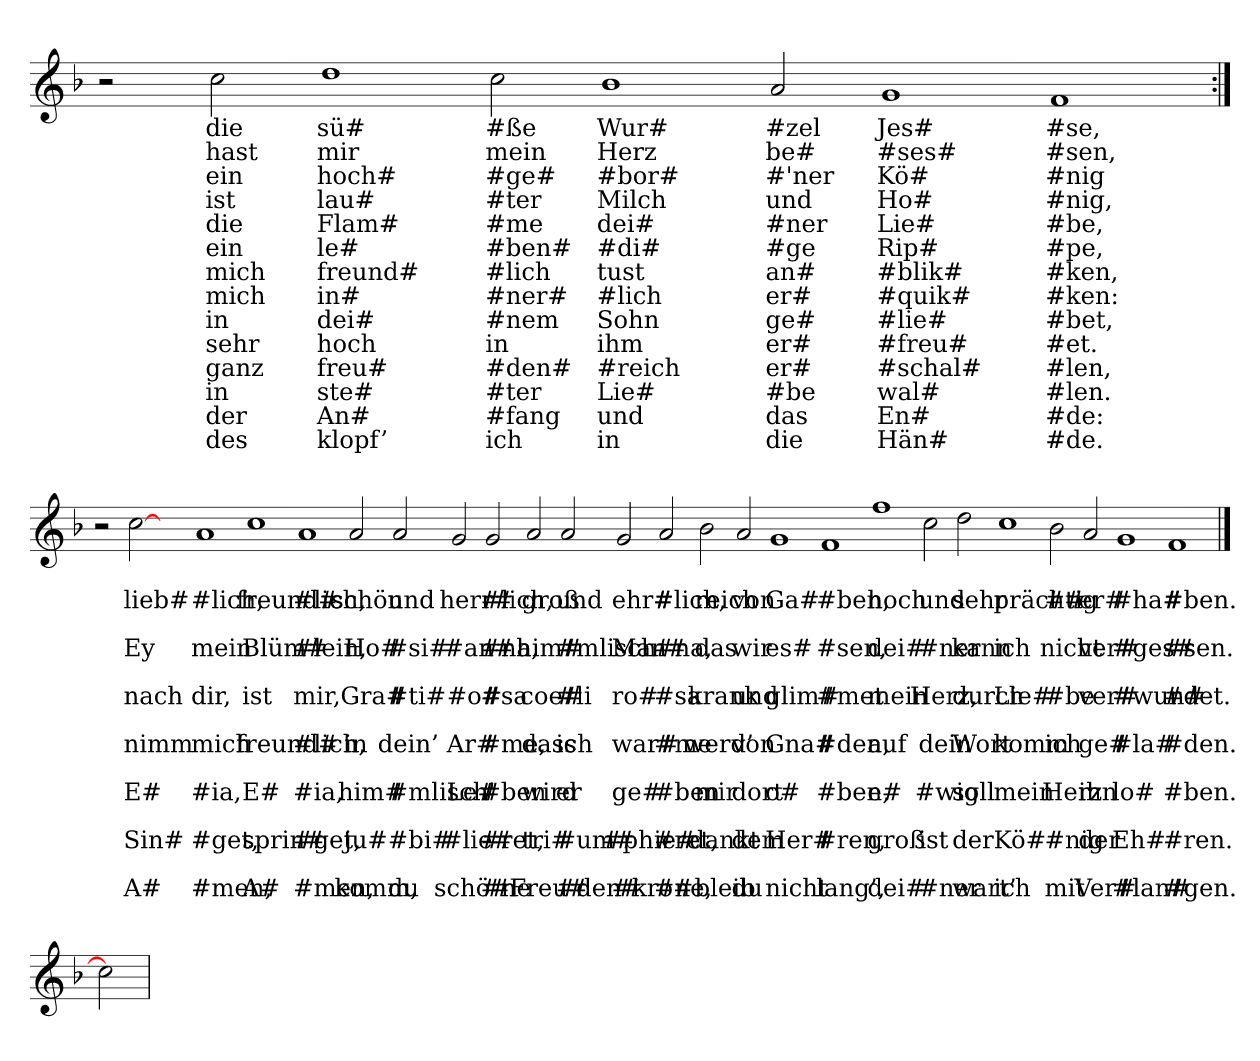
**kern	**text	**text	**text	**text	**text	**text	**text	**text	**text	**text	**text	**text	**text	**text
*part1	*part1	*part1	*part1	*part1	*part1	*part1	*part1	*part1	*part1	*part1	*part1	*part1	*part1	*part1
*staff1	*staff1	*staff1	*staff1	*staff1	*staff1	*staff1	*staff1	*staff1	*staff1	*staff1	*staff1	*staff1	*staff1	*staff1
*clefG2	*	*	*	*	*	*	*	*	*	*	*	*	*	*
*k[b-]	*	*	*	*	*	*	*	*	*	*	*	*	*	*
=	=	=	=	=	=	=	=	=	=	=	=	=	=	=
2r	.	.	.	.	.	.	.	.	.	.	.	.	.	.
2cc	die	hast	ein	ist	die	ein	mich	mich	in	sehr	ganz	in	der	des
1dd	sü#	mir	hoch#	lau#	Flam#	le#	freund#	in#	dei#	hoch	freu#	ste#	An#	klopf’
2cc	#ße	mein	#ge#	#ter	#me	#ben#	#lich	#ner#	#nem	in	#den#	#ter	#fang	ich
1b-	Wur#	Herz	#bor#	Milch	dei#	#di#	tust	#lich	Sohn	ihm	#reich	Lie#	und	in
2a	#zel	be#	#'ner	und	#ner	#ge	an#	er#	ge#	er#	er#	#be	das	die
1g	Jes#	#ses#	Kö#	Ho#	Lie#	Rip#	#blik#	#quik#	#lie#	#freu#	#schal#	wal#	En#	Hän#
1f	#se,	#sen,	#nig	#nig,	#be,	#pe,	#ken,	#ken:	#bet,	#et.	#len,	#len.	#de:	#de.
=:|!	=:|!	=:|!	=:|!	=:|!	=:|!	=:|!	=:|!	=:|!	=:|!	=:|!	=:|!	=:|!	=:|!	=:|!
2r	.	.	.	.	.	.	.	.	.	.	.	.	.	.
[2cc	.	lieb#	.	Ey	.	nach	.	nimm	.	E#	.	Sin#	.	A#
2ryy	.	.	.	.	.	.	.	.	.	.	.	.	.	.
1a	.	#lich,	.	mein	.	dir,	.	mich	.	#ia,	.	#get,	.	#men,
1cc	.	freund#	.	Blüm#	.	ist	.	freund#	.	E#	.	sprin#	.	A#
1a	.	#lich,	.	#lein,	.	mir,	.	#lich,	.	#ia,	.	#get,	.	#men,
2a	.	schön	.	Ho#	.	Gra#	.	in	.	him#	.	ju#	.	komm,
2a	.	und	.	#si#	.	#ti#	.	dein’	.	#mlisch'	.	#bi#	.	du
2g	.	herr#	.	#an#	.	#o#	.	Ar#	.	Le#	.	#lie#	.	schö#
2g	.	#lich,	.	#na,	.	#sa	.	#me,	.	#ben	.	#ret,	.	#ne
2a	.	groß	.	him#	.	coe#	.	dass	.	wird	.	tri#	.	Freu#
2a	.	und	.	#mlisch	.	#li	.	ich	.	er	.	#um#	.	#den#
2g	.	ehr#	.	Man#	.	ro#	.	war#	.	ge#	.	#phie#	.	#kro#
2a	.	#lich,	.	#na,	.	#sa	.	#me	.	#ben	.	#ret,	.	#ne,
2b-	.	reich	.	das	.	krank	.	werd’	.	mir	.	dankt	.	bleib
2a	.	von	.	wir	.	und	.	von	.	dort	.	dem	.	du
1g	.	Ga#	.	es#	.	glim#	.	Gna#	.	o#	.	Her#	.	nicht
1f	.	#ben,	.	#sen,	.	#met	.	#den,	.	#ben,	.	#ren,	.	lang’,
1ff	.	hoch	.	dei#	.	mein	.	auf	.	e#	.	groß	.	dei#
2cc	.	und	.	#ner	.	Herz,	.	dein	.	#wig	.	ist	.	#ner
2dd	.	sehr	.	kann	.	durch	.	Wort	.	soll	.	der	.	wart’
1cc	.	präch#	.	ich	.	Lie#	.	komm	.	mein	.	Kö#	.	ich
2b-	.	#tig	.	nicht	.	#be	.	ich	.	Herz	.	#nig	.	mit
2a	.	er#	.	ver#	.	ver#	.	ge#	.	ihn	.	der	.	Ver#
1g	.	#ha#	.	#ges#	.	#wun#	.	#la#	.	lo#	.	Eh#	.	#lan#
1f	.	#ben.	.	#sen.	.	#det.	.	#den.	.	#ben.	.	#ren.	.	#gen.
==1	==1	==1	==1	==1	==1	==1	==1	==1	==1	==1	==1	==1	==1	==1
2cc]	.	.	.	.	.	.	.	.	.	.	.	.	.	.
=	=	=	=	=	=	=	=	=	=	=	=	=	=	=
*-	*-	*-	*-	*-	*-	*-	*-	*-	*-	*-	*-	*-	*-	*-
